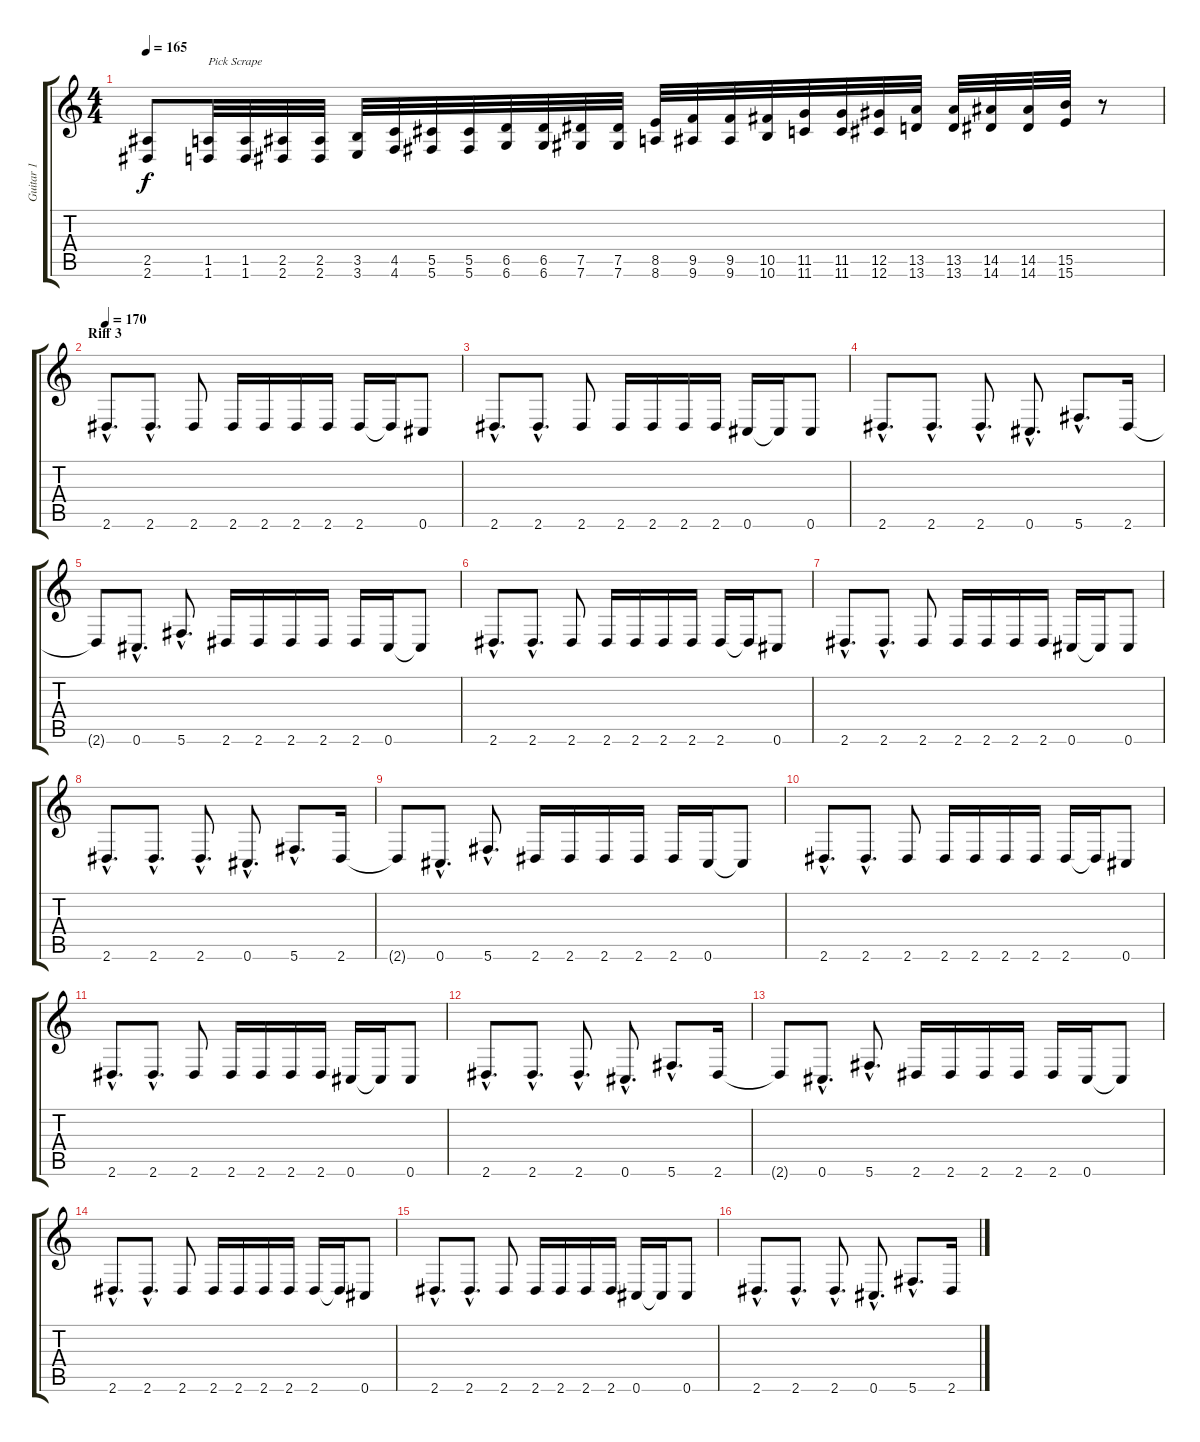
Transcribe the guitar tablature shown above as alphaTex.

\track ("Guitar 1" "Guitar 1") {instrument distortionguitar}
\staff {score tabs}
\tuning (Eb4 Bb3 Gb3 Db3 Ab2 Db2) {hide}
\ts (4 4)
\tempo 165
\clef g2
\ks c
(2.5 2.6).8{dy f} (1.5 1.6).32{txt "Pick Scrape" instrument guitarfretnoise} (1.5 1.6).32 (2.5 2.6).32 (2.5 2.6).32 (3.5 3.6).32 (4.5 4.6).32 (5.5 5.6).32 (5.5 5.6).32 (6.5 6.6).32 (6.5 6.6).32 (7.5 7.6).32 (7.5 7.6).32 (8.5 8.6).32 (9.5 9.6).32 (9.5 9.6).32 (10.5 10.6).32 (11.5 11.6).32 (11.5 11.6).32 (12.5 12.6).32 (13.5 13.6).32 (13.5 13.6).32 (14.5 14.6).32 (14.5 14.6).32 (15.5 15.6).32 r.8 |
\section ("" "Riff 3")
\tempo 170
2.6{hac}.8{d instrument distortionguitar} 2.6{hac}.8{d} 2.6.8 2.6.16 2.6.16 2.6.16 2.6.16 2.6.16 2.6{t}.16 0.6.8 |
2.6{hac}.8{d} 2.6{hac}.8{d} 2.6.8 2.6.16 2.6.16 2.6.16 2.6.16 0.6.16 0.6{t}.16 0.6.8 |
2.6{hac}.8{d} 2.6{hac}.8{d} 2.6{hac}.8{d} 0.6{hac}.8{d} 5.6{hac}.8{d} 2.6.16 |
2.6{t}.8 0.6{hac}.8{d} 5.6{hac}.8{d} 2.6.16 2.6.16 2.6.16 2.6.16 2.6.16 0.6.16 0.6{t}.8 |
2.6{hac}.8{d} 2.6{hac}.8{d} 2.6.8 2.6.16 2.6.16 2.6.16 2.6.16 2.6.16 2.6{t}.16 0.6.8 |
2.6{hac}.8{d} 2.6{hac}.8{d} 2.6.8 2.6.16 2.6.16 2.6.16 2.6.16 0.6.16 0.6{t}.16 0.6.8 |
2.6{hac}.8{d} 2.6{hac}.8{d} 2.6{hac}.8{d} 0.6{hac}.8{d} 5.6{hac}.8{d} 2.6.16 |
2.6{t}.8 0.6{hac}.8{d} 5.6{hac}.8{d} 2.6.16 2.6.16 2.6.16 2.6.16 2.6.16 0.6.16 0.6{t}.8 |
2.6{hac}.8{d} 2.6{hac}.8{d} 2.6.8 2.6.16 2.6.16 2.6.16 2.6.16 2.6.16 2.6{t}.16 0.6.8 |
2.6{hac}.8{d} 2.6{hac}.8{d} 2.6.8 2.6.16 2.6.16 2.6.16 2.6.16 0.6.16 0.6{t}.16 0.6.8 |
2.6{hac}.8{d} 2.6{hac}.8{d} 2.6{hac}.8{d} 0.6{hac}.8{d} 5.6{hac}.8{d} 2.6.16 |
2.6{t}.8 0.6{hac}.8{d} 5.6{hac}.8{d} 2.6.16 2.6.16 2.6.16 2.6.16 2.6.16 0.6.16 0.6{t}.8 |
2.6{hac}.8{d} 2.6{hac}.8{d} 2.6.8 2.6.16 2.6.16 2.6.16 2.6.16 2.6.16 2.6{t}.16 0.6.8 |
2.6{hac}.8{d} 2.6{hac}.8{d} 2.6.8 2.6.16 2.6.16 2.6.16 2.6.16 0.6.16 0.6{t}.16 0.6.8 |
2.6{hac}.8{d} 2.6{hac}.8{d} 2.6{hac}.8{d} 0.6{hac}.8{d} 5.6{hac}.8{d} 2.6.16
